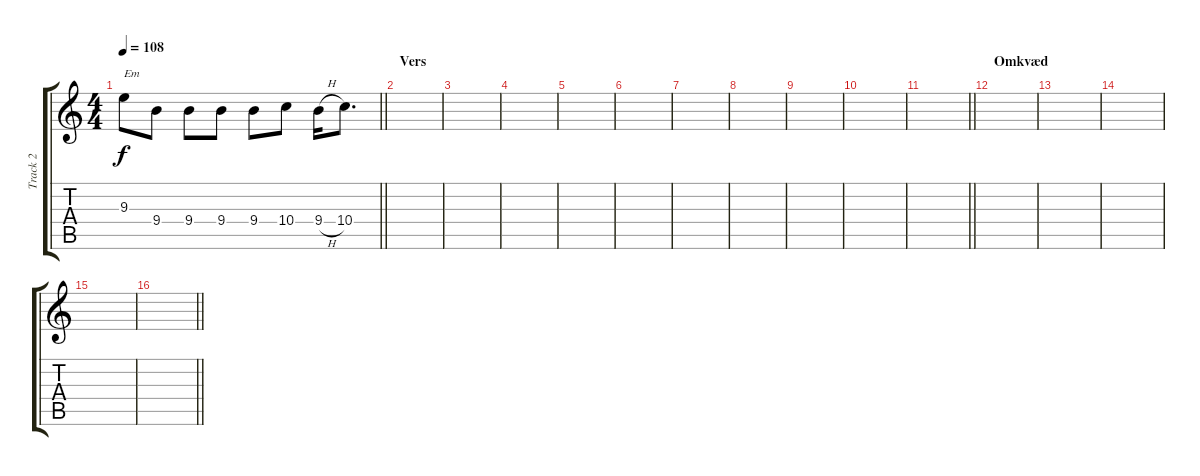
\track ("Track 2" "Track 2") {instrument overdrivenguitar}
\staff {score tabs}
\tuning (E4 B3 G3 D3 A2 E2) {hide}
\ts (4 4)
\tempo 108
\clef g2
\barLineRight lightlight
\ks c
9.3.8{txt "Em" dy f} 9.4.8 9.4.8 9.4.8 9.4.8 10.4.8 9.4{h}.16 10.4.8{d} |
\section ("" "Vers")
|
|
|
|
|
|
|
|
|
\barLineRight lightlight
|
\section ("" "Omkvæd")
|
|
|
|
\barLineRight lightlight
